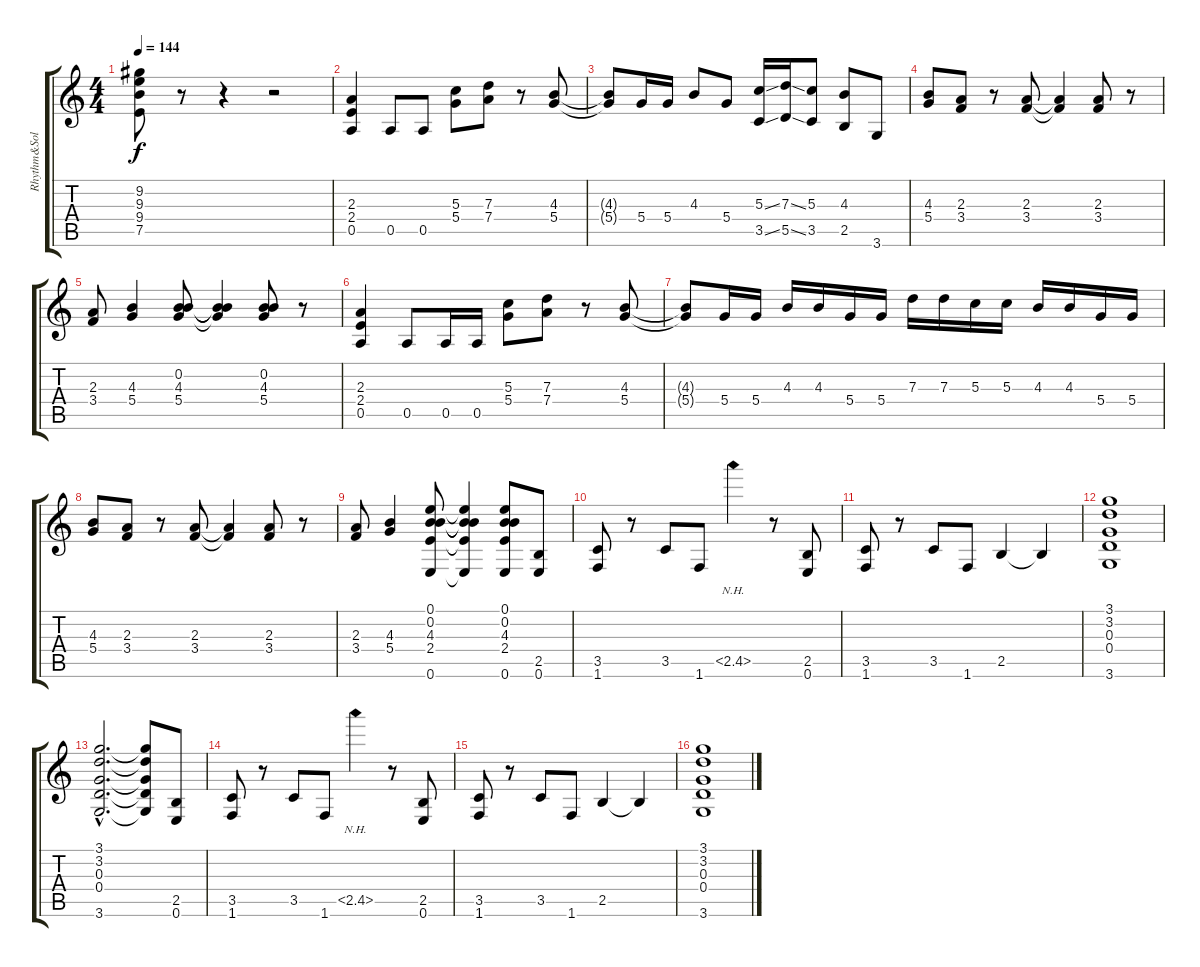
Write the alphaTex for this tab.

\track ("Rhythm&Solo Gtr." "Rhythm&Sol") {instrument overdrivenguitar}
\staff {score tabs}
\tuning (E4 B3 G3 D3 A2 E2) {hide}
\ts (4 4)
\tempo 144
\clef g2
\ks c
(9.2 9.3 9.4 7.5).8{dy f} r.8 r.4 r.2 |
(2.3 2.4 0.5).4 0.5.8 0.5.8 (5.3 5.4).8 (7.3 7.4).8 r.8 (4.3 5.4).8 |
(4.3{t} 5.4{t}).8 5.4.16 5.4.16 4.3.8 5.4.8 (5.3{ss} 3.5{ss}).16 (7.3{ss} 5.5{ss}).16 (5.3 3.5).8 (4.3 2.5).8 3.6.8 |
(4.3 5.4).8 (2.3 3.4).8 r.8 (2.3 3.4).8 (2.3{t} 3.4{t}).4 (2.3 3.4).8 r.8 |
(2.3 3.4).8 (4.3 5.4).4 (0.2 4.3 5.4).8 (0.2{t} 4.3{t} 5.4{t}).4 (0.2 4.3 5.4).8 r.8 |
(2.3 2.4 0.5).4 0.5.8 0.5.16 0.5.16 (5.3 5.4).8 (7.3 7.4).8 r.8 (4.3 5.4).8 |
(4.3{t} 5.4{t}).8 5.4.16 5.4.16 4.3.16 4.3.16 5.4.16 5.4.16 7.3.16 7.3.16 5.3.16 5.3.16 4.3.16 4.3.16 5.4.16 5.4.16 |
(4.3 5.4).8 (2.3 3.4).8 r.8 (2.3 3.4).8 (2.3{t} 3.4{t}).4 (2.3 3.4).8 r.8 |
(2.3 3.4).8 (4.3 5.4).4 (0.1 0.2 4.3 2.4 0.6).8 (0.1{t} 0.2{t} 4.3{t} 2.4{t} 0.6{t}).4 (0.1 0.2 4.3 2.4 0.6).8 (2.5 0.6).8 |
(3.5 1.6).8 r.8 3.5.8 1.6.8 2.5{nh}.4 r.8 (2.5 0.6).8 |
(3.5 1.6).8 r.8 3.5.8 1.6.8 2.5.4 2.5{t}.4 |
(3.1 3.2 0.3 0.4 3.6).1 |
(3.1{hac} 3.2{hac} 0.3{hac} 0.4{hac} 3.6{hac}).2{d} (3.1{t} 3.2{t} 0.3{t} 0.4{t} 3.6{t}).8 (2.5 0.6).8 |
(3.5 1.6).8 r.8 3.5.8 1.6.8 2.5{nh}.4 r.8 (2.5 0.6).8 |
(3.5 1.6).8 r.8 3.5.8 1.6.8 2.5.4 2.5{t}.4 |
(3.1 3.2 0.3 0.4 3.6).1
